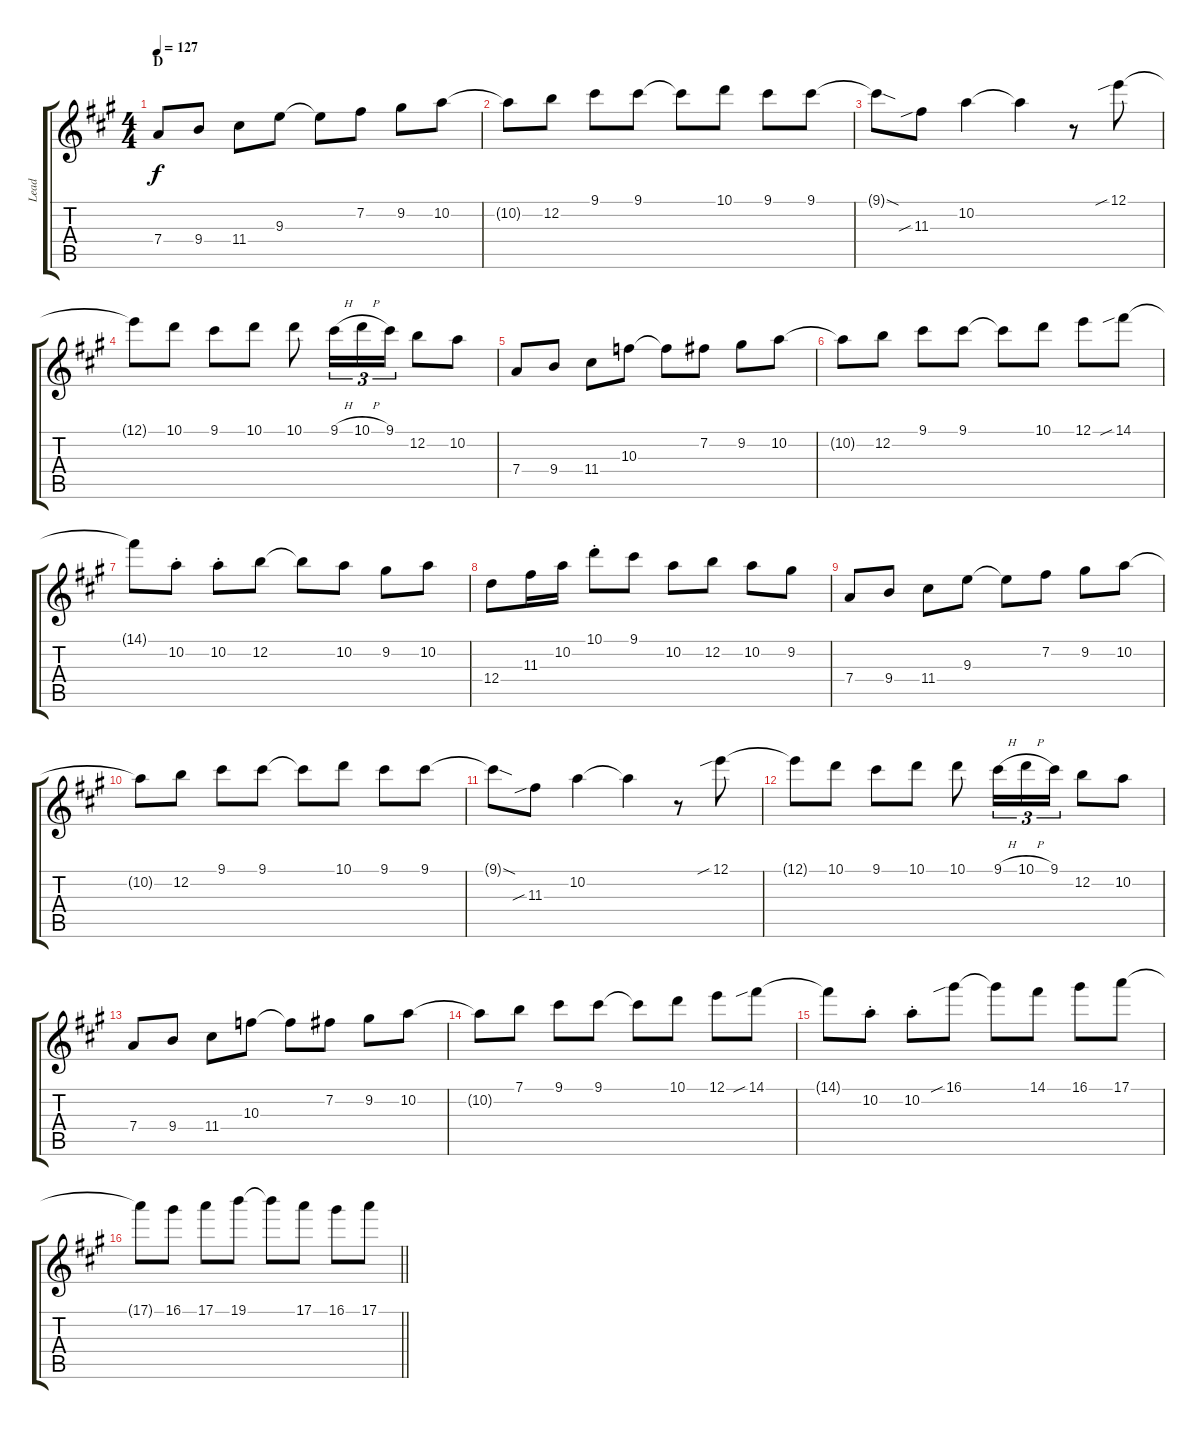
\track ("Lead" "Lead") {instrument acousticguitarsteel}
\staff {score tabs}
\tuning (E4 B3 G3 D3 A2 E2) {hide}
\ts (4 4)
\section ("" "D")
\tempo 127
\clef g2
\ks a
7.4.8{dy f} 9.4.8 11.4.8 9.3.8 9.3{t}.8 7.2.8 9.2.8 10.2.8 |
10.2{t}.8 12.2.8 9.1.8 9.1.8 9.1{t}.8 10.1.8 9.1.8 9.1.8 |
9.1{sod t}.8 11.3{sib}.8 10.2.4 10.2{t}.4 r.8 12.1{sib}.8 |
12.1{t}.8 10.1.8 9.1.8 10.1.8 10.1.8 9.1{h}.16{tu (3 2)} 10.1{h}.16{tu (3 2)} 9.1.16{tu (3 2)} 12.2.8 10.2.8 |
7.4.8 9.4.8 11.4.8 10.3.8 10.3{t}.8 7.2.8 9.2.8 10.2.8 |
10.2{t}.8 12.2.8 9.1.8 9.1.8 9.1{t}.8 10.1.8 12.1.8 14.1{sib}.8 |
14.1{t}.8 10.2{st}.8 10.2{st}.8 12.2.8 12.2{t}.8 10.2.8 9.2.8 10.2.8 |
12.4.8 11.3.16 10.2.16 10.1{st}.8 9.1.8 10.2.8 12.2.8 10.2.8 9.2.8 |
7.4.8 9.4.8 11.4.8 9.3.8 9.3{t}.8 7.2.8 9.2.8 10.2.8 |
10.2{t}.8 12.2.8 9.1.8 9.1.8 9.1{t}.8 10.1.8 9.1.8 9.1.8 |
9.1{sod t}.8 11.3{sib}.8 10.2.4 10.2{t}.4 r.8 12.1{sib}.8 |
12.1{t}.8 10.1.8 9.1.8 10.1.8 10.1.8 9.1{h}.16{tu (3 2)} 10.1{h}.16{tu (3 2)} 9.1.16{tu (3 2)} 12.2.8 10.2.8 |
7.4.8 9.4.8 11.4.8 10.3.8 10.3{t}.8 7.2.8 9.2.8 10.2.8 |
10.2{t}.8 7.1.8 9.1.8 9.1.8 9.1{t}.8 10.1.8 12.1.8 14.1{sib}.8 |
14.1{t}.8 10.2{st}.8 10.2{st}.8 16.1{sib}.8 16.1{t}.8 14.1.8 16.1.8 17.1.8 |
\barLineRight lightlight
17.1{t}.8 16.1.8 17.1.8 19.1.8 19.1{t}.8 17.1.8 16.1.8 17.1.8
